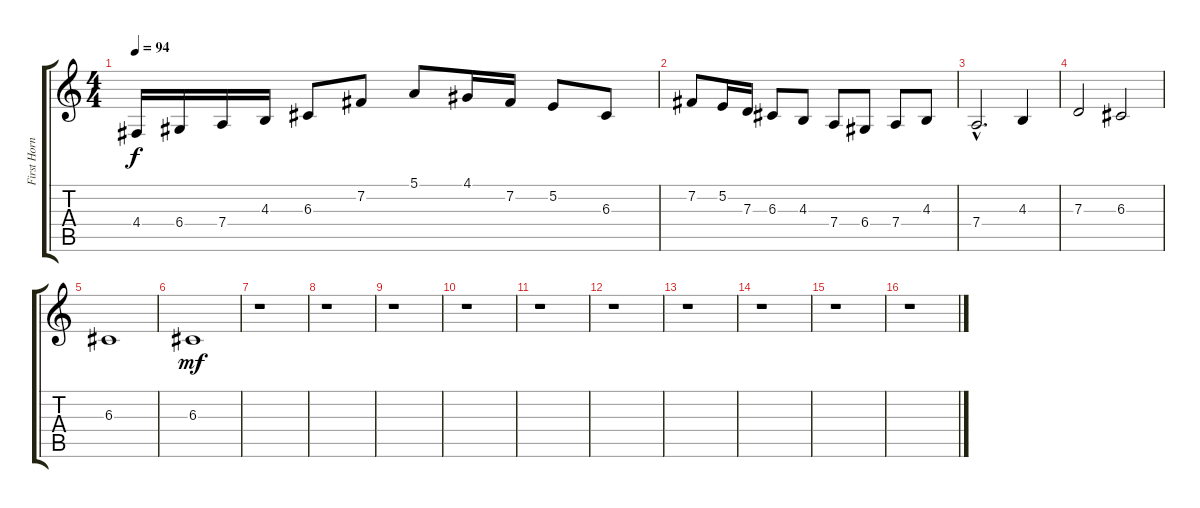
\track ("First Horn " "First Horn") {instrument frenchhorn}
\staff {score tabs}
\tuning (E4 B3 G3 D3 A2 E2) {hide}
\ts (4 4)
\tempo 94
\clef g2
\ks c
4.4.16{dy f} 6.4.16 7.4.16 4.3.16 6.3.8 7.2.8 5.1.8 4.1.16 7.2.16 5.2.8 6.3.8 |
7.2.8 5.2.16 7.3.16 6.3.8 4.3.8 7.4.8 6.4.8 7.4.8 4.3.8 |
7.4{hac}.2{d} 4.3.4 |
7.3.2 6.3.2 |
6.3.1 |
6.3.1{dy mf} |
r.1 |
r.1 |
r.1 |
r.1 |
r.1 |
r.1 |
r.1 |
r.1 |
r.1 |
r.1
